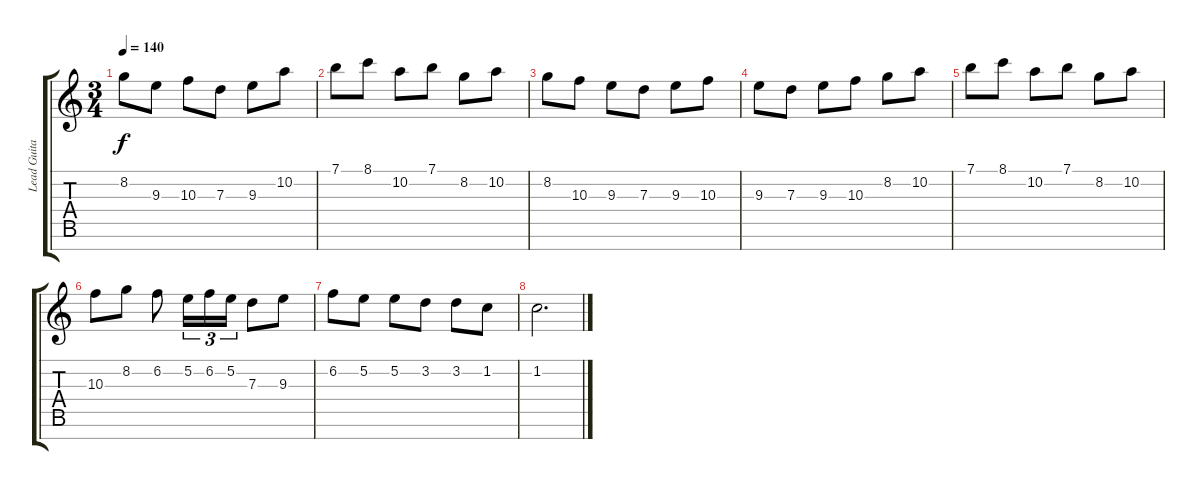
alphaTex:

\track ("Lead Guitar I" "Lead Guita") {instrument distortionguitar}
\staff {score tabs}
\tuning (E4 B3 G3 D3 A2 E2 B1) {hide}
\ts (3 4)
\tempo 140
\clef g2
\ks c
8.2.8{dy f} 9.3.8 10.3.8 7.3.8 9.3.8 10.2.8 |
7.1.8 8.1.8 10.2.8 7.1.8 8.2.8 10.2.8 |
8.2.8 10.3.8 9.3.8 7.3.8 9.3.8 10.3.8 |
9.3.8{volume 7} 7.3.8 9.3.8 10.3.8 8.2.8 10.2.8 |
7.1.8 8.1.8 10.2.8 7.1.8 8.2.8 10.2.8 |
10.3.8 8.2.8 6.2.8 5.2.16{tu (3 2)} 6.2.16{tu (3 2)} 5.2.16{tu (3 2)} 7.3.8 9.3.8 |
6.2.8 5.2.8 5.2.8 3.2.8 3.2.8 1.2.8 |
1.2.2{d volume 0}
